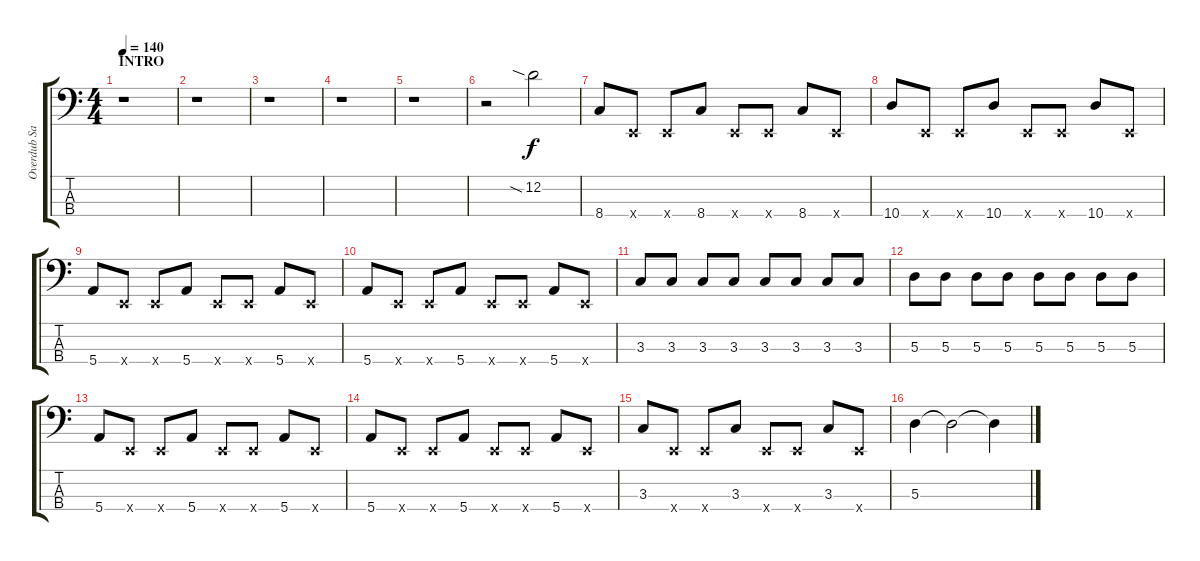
\track ("Overdub San" "Overdub Sa") {instrument electricbasspick}
\staff {score tabs}
\tuning (G2 D2 A1 E1) {hide}
\ts (4 4)
\section ("" "INTRO")
\tempo 140
\clef f4
\ks c
r.1{dy f instrument electricbasspick} |
r.1 |
r.1 |
r.1 |
r.1 |
r.2{volume 16} 12.2{sia}.2 |
8.4.8{volume 10} 0.4{x}.8 0.4{x}.8 8.4.8 0.4{x}.8 0.4{x}.8 8.4.8 0.4{x}.8 |
10.4.8 0.4{x}.8 0.4{x}.8 10.4.8 0.4{x}.8 0.4{x}.8 10.4.8 0.4{x}.8 |
5.4.8 0.4{x}.8 0.4{x}.8 5.4.8 0.4{x}.8 0.4{x}.8 5.4.8 0.4{x}.8 |
5.4.8 0.4{x}.8 0.4{x}.8 5.4.8 0.4{x}.8 0.4{x}.8 5.4.8 0.4{x}.8 |
3.3.8 3.3.8 3.3.8 3.3.8 3.3.8 3.3.8 3.3.8 3.3.8 |
5.3.8 5.3.8 5.3.8 5.3.8 5.3.8 5.3.8 5.3.8 5.3.8 |
5.4.8 0.4{x}.8 0.4{x}.8 5.4.8 0.4{x}.8 0.4{x}.8 5.4.8 0.4{x}.8 |
5.4.8 0.4{x}.8 0.4{x}.8 5.4.8 0.4{x}.8 0.4{x}.8 5.4.8 0.4{x}.8 |
3.3.8 0.4{x}.8 0.4{x}.8 3.3.8 0.4{x}.8 0.4{x}.8 3.3.8 0.4{x}.8 |
5.3.4 5.3{t}.2 5.3{t}.4
